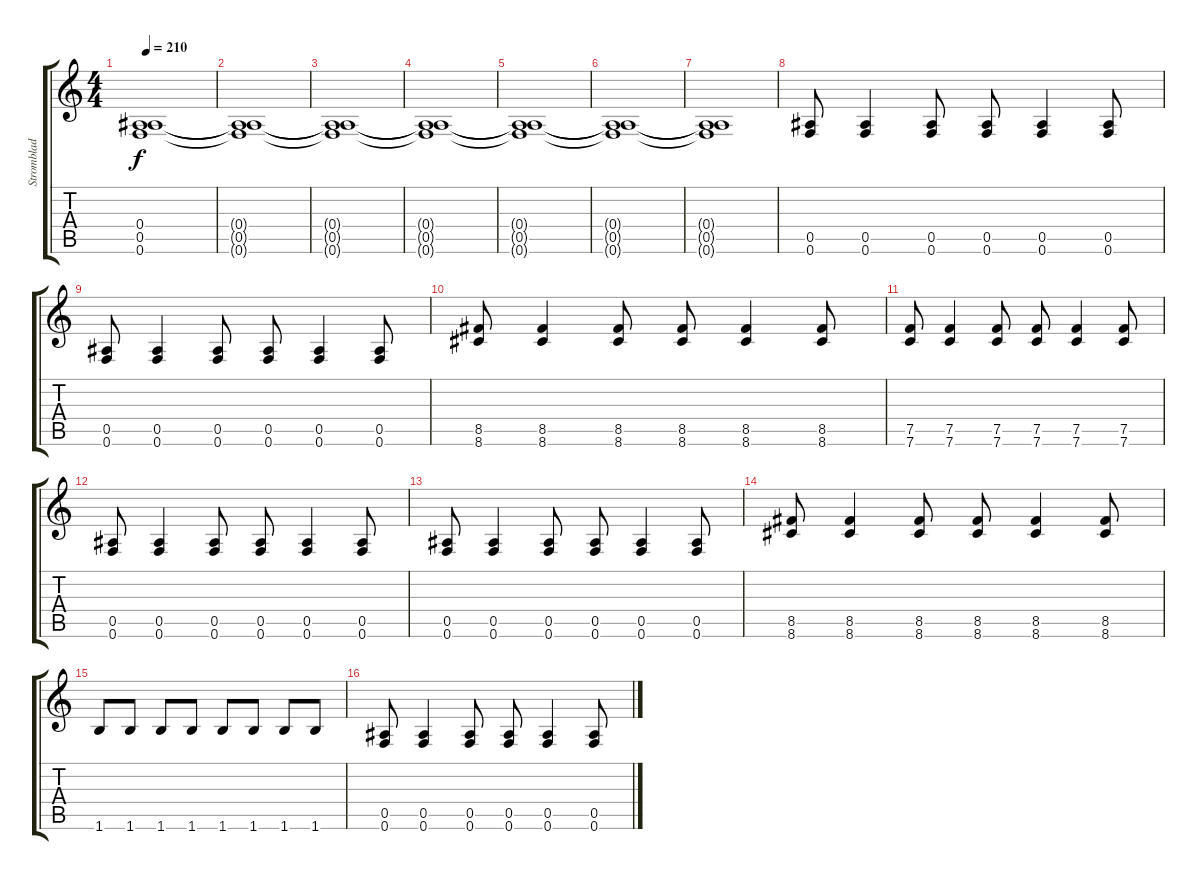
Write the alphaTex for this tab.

\track ("Stromblad" "Stromblad") {instrument distortionguitar}
\staff {score tabs}
\tuning (C4 G4 Eb3 Bb2 F2 Bb2) {hide}
\ts (4 4)
\tempo 210
\clef g2
\ks c
(0.4{t} 0.5{t} 0.6{t}).1{dy f} |
(0.4{t} 0.5{t} 0.6{t}).1 |
(0.4{t} 0.5{t} 0.6{t}).1 |
(0.4{t} 0.5{t} 0.6{t}).1 |
(0.4{t} 0.5{t} 0.6{t}).1 |
(0.4{t} 0.5{t} 0.6{t}).1 |
(0.4{t} 0.5{t} 0.6{t}).1 |
(0.5 0.6).8 (0.5 0.6).4 (0.5 0.6).8 (0.5 0.6).8 (0.5 0.6).4 (0.5 0.6).8 |
(0.5 0.6).8 (0.5 0.6).4 (0.5 0.6).8 (0.5 0.6).8 (0.5 0.6).4 (0.5 0.6).8 |
(8.5 8.6).8 (8.5 8.6).4 (8.5 8.6).8 (8.5 8.6).8 (8.5 8.6).4 (8.5 8.6).8 |
(7.5 7.6).8 (7.5 7.6).4 (7.5 7.6).8 (7.5 7.6).8 (7.5 7.6).4 (7.5 7.6).8 |
(0.5 0.6).8 (0.5 0.6).4 (0.5 0.6).8 (0.5 0.6).8 (0.5 0.6).4 (0.5 0.6).8 |
(0.5 0.6).8 (0.5 0.6).4 (0.5 0.6).8 (0.5 0.6).8 (0.5 0.6).4 (0.5 0.6).8 |
(8.5 8.6).8 (8.5 8.6).4 (8.5 8.6).8 (8.5 8.6).8 (8.5 8.6).4 (8.5 8.6).8 |
1.6.8 1.6.8 1.6.8 1.6.8 1.6.8 1.6.8 1.6.8 1.6.8 |
(0.5 0.6).8 (0.5 0.6).4 (0.5 0.6).8 (0.5 0.6).8 (0.5 0.6).4 (0.5 0.6).8
